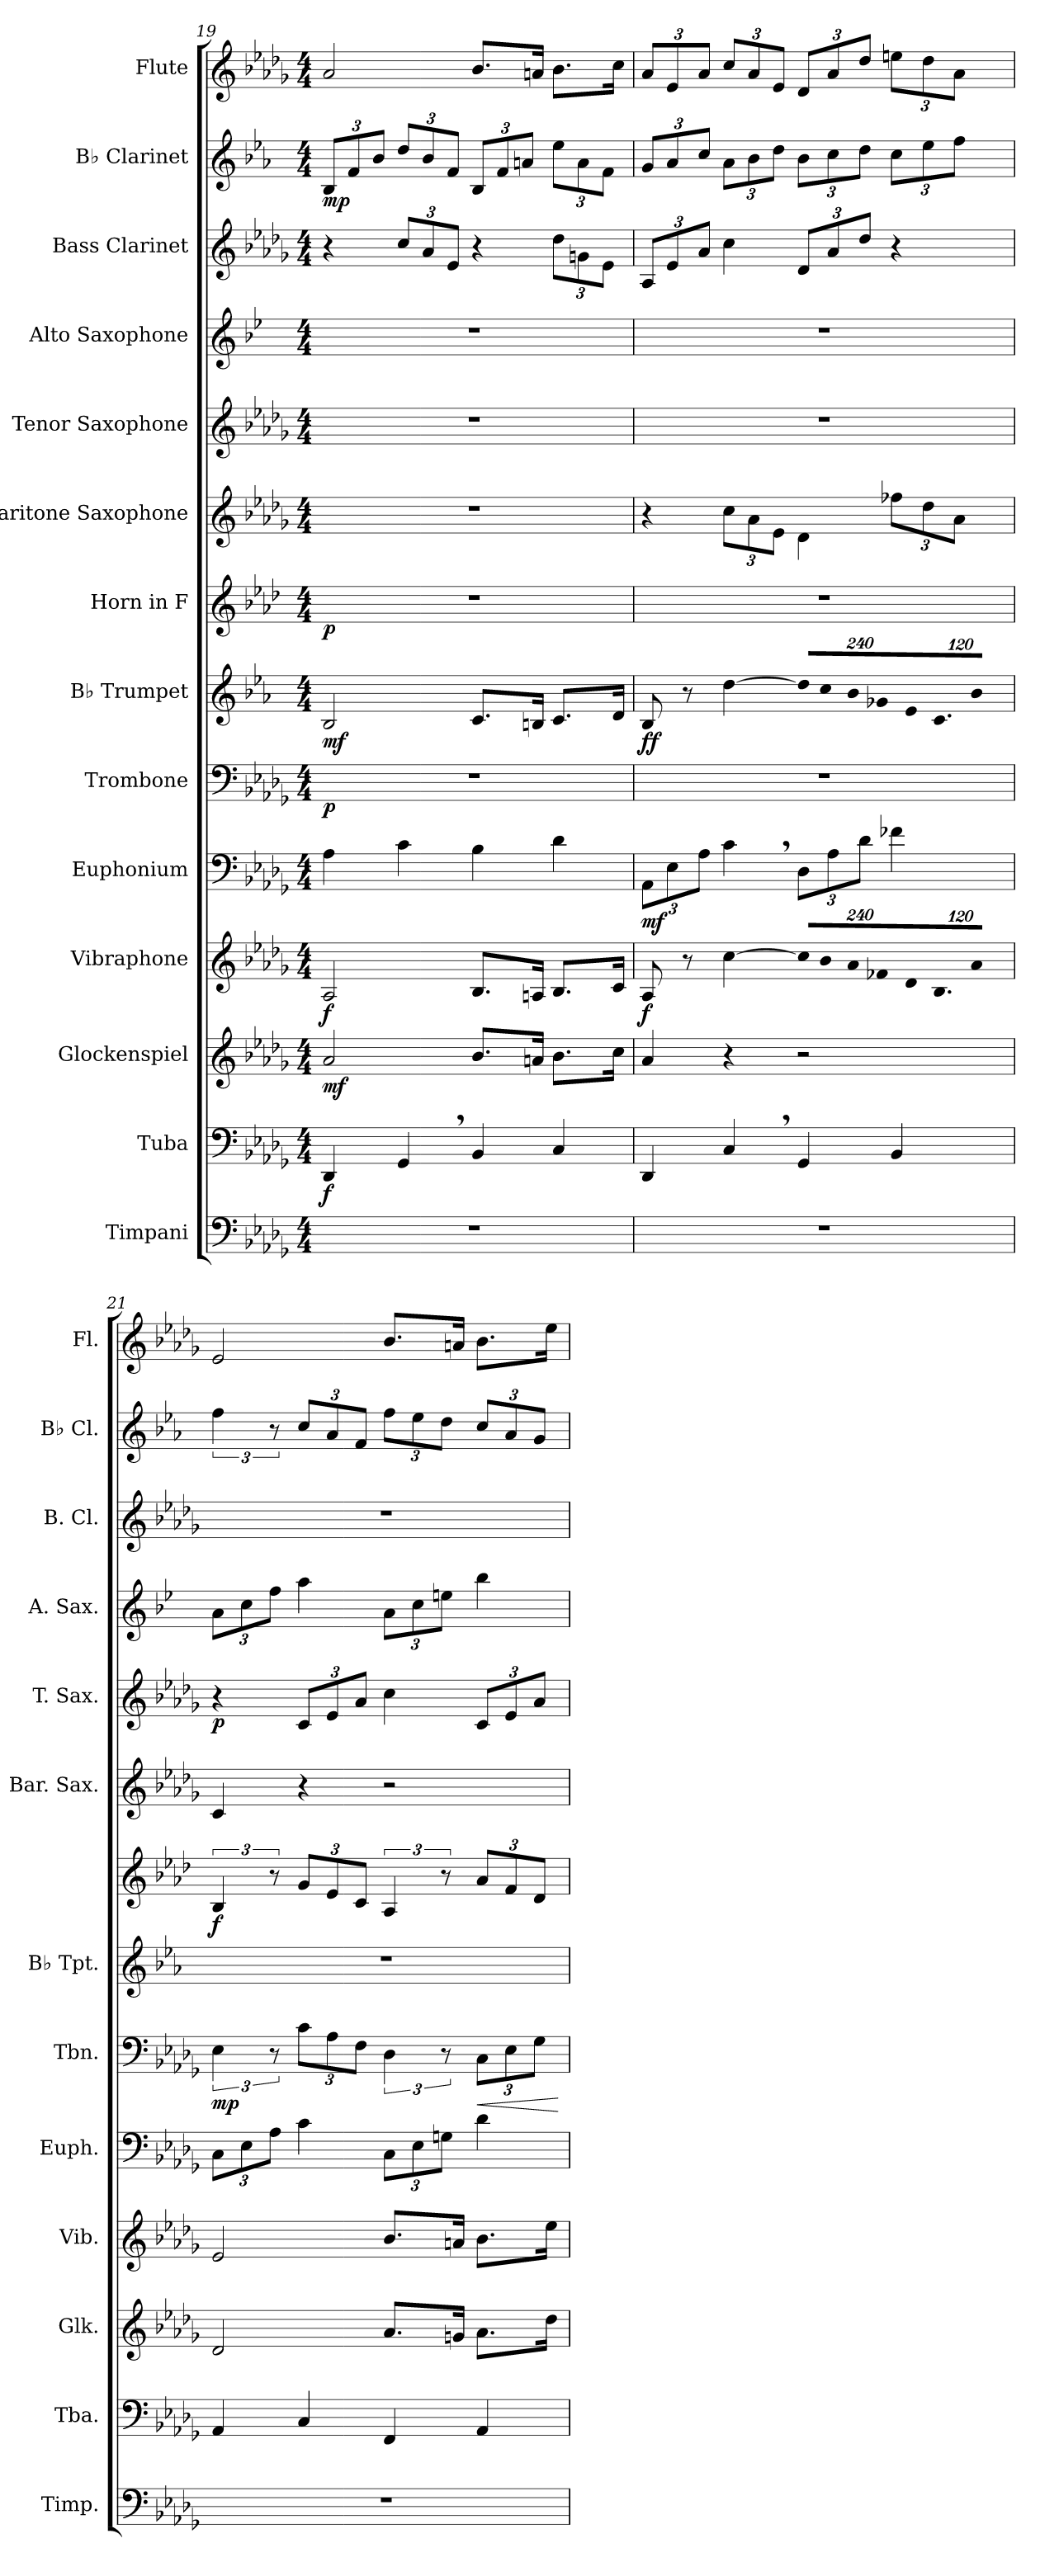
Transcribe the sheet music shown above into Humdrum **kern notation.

**kern	**kern	**dynam	**kern	**dynam	**kern	**dynam	**kern	**dynam	**kern	**dynam	**kern	**dynam	**kern	**dynam	**kern	**kern	**dynam	**kern	**kern	**kern	**dynam	**kern
*part14	*part13	*part13	*part12	*part12	*part11	*part11	*part10	*part10	*part9	*part9	*part8	*part8	*part7	*part7	*part6	*part5	*part5	*part4	*part3	*part2	*part2	*part1
*staff14	*staff13	*staff13	*staff12	*staff12	*staff11	*staff11	*staff10	*staff10	*staff9	*staff9	*staff8	*staff8	*staff7	*staff7	*staff6	*staff5	*staff5	*staff4	*staff3	*staff2	*staff2	*staff1
*I"Timpani	*I"Tuba	*	*I"Glockenspiel	*	*I"Vibraphone	*	*I"Euphonium	*	*I"Trombone	*	*I"B♭ Trumpet	*	*I"Horn in F	*	*I"Baritone Saxophone	*I"Tenor Saxophone	*	*I"Alto Saxophone	*I"Bass Clarinet	*I"B♭ Clarinet	*	*I"Flute
*I'Timp.	*I'Tba.	*	*I'Glk.	*	*I'Vib.	*	*I'Euph.	*	*I'Tbn.	*	*I'B♭ Tpt.	*	*	*	*I'Bar. Sax.	*I'T. Sax.	*	*I'A. Sax.	*I'B. Cl.	*I'B♭ Cl.	*	*I'Fl.
!!LO:PB:g=z
*clefF4	*clefF4	*	*clefG2	*	*clefG2	*	*clefF4	*	*clefF4	*	*clefG2	*	*clefG2	*	*clefG2	*clefG2	*	*clefG2	*clefG2	*clefG2	*	*clefG2
*	*	*	*ITrd-14c-24	*	*	*	*	*	*	*	*ITrd1c2	*	*ITrd4c7	*	*ITrd12c21	*ITrd8c14	*	*ITrd5c9	*ITrd8c14	*ITrd1c2	*	*
*k[b-e-a-d-g-]	*k[b-e-a-d-g-]	*	*k[b-e-a-d-g-]	*	*k[b-e-a-d-g-]	*	*k[b-e-a-d-g-]	*	*k[b-e-a-d-g-]	*	*k[b-e-a-d-g-]	*	*k[b-e-a-d-g-]	*	*k[b-e-a-d-g-]	*k[b-e-a-d-g-]	*	*k[b-e-a-d-g-]	*k[b-e-a-d-g-]	*k[b-e-a-d-g-]	*	*k[b-e-a-d-g-]
*M4/4	*M4/4	*	*M4/4	*	*M4/4	*	*M4/4	*	*M4/4	*	*M4/4	*	*M4/4	*	*M4/4	*M4/4	*	*M4/4	*M4/4	*M4/4	*	*M4/4
*	*	*	*	*	*	*	*	*	*	*	*	*	*	*	*	*	*	*	*	*Xbrackettup	*	*
=19	=19	=19	=19	=19	=19	=19	=19	=19	=19	=19	=19	=19	=19	=19	=19	=19	=19	=19	=19	=19	=19	=19
!	!	!LO:DY:b	!	!LO:DY:b	!	!LO:DY:b	!	!	!	!LO:DY:b	!	!LO:DY:b	!	!LO:DY:b	!	!	!	!	!	!	!LO:DY:b	!
1r	4DD-/	f	2aaa-/	mf	2A-/	f	4A-\	.	1r	p	2A-/	mf	1r	p	1r	1r	.	1r	4r	12A-/L	mp	2a-/
.	.	.	.	.	.	.	.	.	.	.	.	.	.	.	.	.	.	.	.	12e-/	.	.
.	.	.	.	.	.	.	.	.	.	.	.	.	.	.	.	.	.	.	.	12a-/J	.	.
*	*	*	*	*	*	*	*	*	*	*	*	*	*	*	*	*	*	*	*Xbrackettup	*	*	*
.	4GG-,/	.	.	.	.	.	4c\	.	.	.	.	.	.	.	.	.	.	.	12c/L	12cc/L	.	.
.	.	.	.	.	.	.	.	.	.	.	.	.	.	.	.	.	.	.	12A-/	12a-/	.	.
.	.	.	.	.	.	.	.	.	.	.	.	.	.	.	.	.	.	.	12E-/J	12e-/J	.	.
.	4BB-/	.	8.bbb-/L	.	8.B-/L	.	4B-\	.	.	.	8.B-/L	.	.	.	.	.	.	.	4r	12A-/L	.	8.b-/L
.	.	.	.	.	.	.	.	.	.	.	.	.	.	.	.	.	.	.	.	12e-/	.	.
.	.	.	.	.	.	.	.	.	.	.	.	.	.	.	.	.	.	.	.	12gn/J	.	.
.	.	.	16aaan/Jk	.	16An/Jk	.	.	.	.	.	16An/Jk	.	.	.	.	.	.	.	.	.	.	16an/Jk
.	4C/	.	8.bbb-\L	.	8.B-/L	.	4d-\	.	.	.	8.B-/L	.	.	.	.	.	.	.	12d-\L	12dd-\L	.	8.b-\L
.	.	.	.	.	.	.	.	.	.	.	.	.	.	.	.	.	.	.	12Gn\	12g\	.	.
.	.	.	.	.	.	.	.	.	.	.	.	.	.	.	.	.	.	.	12E-\J	12e-\J	.	.
.	.	.	16cccc\Jk	.	16c/Jk	.	.	.	.	.	16c/Jk	.	.	.	.	.	.	.	.	.	.	16cc\Jk
=20	=20	=20	=20	=20	=20	=20	=20	=20	=20	=20	=20	=20	=20	=20	=20	=20	=20	=20	=20	=20	=20	=20
*	*	*	*	*	*	*	*Xbrackettup	*	*	*	*	*	*	*	*	*	*	*	*	*	*	*Xbrackettup
!	!	!	!	!	!	!LO:DY:b	!	!LO:DY:b	!	!	!	!LO:DY:b	!	!	!	!	!	!	!	!	!	!
!	!	!	!	!	!	!	!	!	!	!	!	!LO:DY:n=1:b	!	!	!	!	!	!	!	!	!	!
1r	4DD-/	.	4aaa-/	.	8A-/	f	12AA-\L	mf	1r	.	8A-/	f f	1r	.	4r	1r	.	1r	12AA-/L	12f/L	.	12a-/L
.	.	.	.	.	.	.	12E-\	.	.	.	.	.	.	.	.	.	.	.	12E-/	12g-/	.	12e-/
.	.	.	.	.	8r	.	.	.	.	.	8r	.	.	.	.	.	.	.	.	.	.	.
.	.	.	.	.	.	.	12A-\J	.	.	.	.	.	.	.	.	.	.	.	12A-/J	12b-/J	.	12a-/J
*	*	*	*	*	*	*	*	*	*	*	*	*	*	*	*Xbrackettup	*	*	*	*	*	*	*
.	4C,/	.	4r	.	[4cc\	.	4c,\	.	.	.	[4cc\	.	.	.	12c\L	.	.	.	4c\	12g-\L	.	12cc/L
.	.	.	.	.	.	.	.	.	.	.	.	.	.	.	12A-\	.	.	.	.	12a-\	.	12a-/
.	.	.	.	.	.	.	.	.	.	.	.	.	.	.	12E-\J	.	.	.	.	12cc\J	.	12e-/J
*	*	*	*	*	*Xbrackettup	*	*	*	*	*	*	*	*	*	*	*	*	*	*	*	*	*
!	!	!	!	!	!LO:N:vis=8	!	!	!	!	!	!	!	!	!	!	!	!	!	!	!	!	!
*	*	*	*	*	*	*	*	*	*	*	*Xbrackettup	*	*	*	*	*	*	*	*	*	*	*
!	!	!	!	!	!	!	!	!	!	!	!LO:N:vis=8	!	!	!	!	!	!	!	!	!	!	!
.	4GG-/	.	2r	.	1920%137cc/L]	.	12D-\L	.	.	.	1920%137cc/L]	.	.	.	4D-\	.	.	.	12D-/L	12a-\L	.	12d-/L
!	!	!	!	!	!LO:N:vis=8	!	!	!	!	!	!LO:N:vis=8	!	!	!	!	!	!	!	!	!	!	!
.	.	.	.	.	1920%137b-/	.	.	.	.	.	1920%137b-/	.	.	.	.	.	.	.	.	.	.	.
.	.	.	.	.	.	.	12A-\	.	.	.	.	.	.	.	.	.	.	.	12A-/	12b-\	.	12a-/
!	!	!	!	!	!LO:N:vis=8	!	!	!	!	!	!LO:N:vis=8	!	!	!	!	!	!	!	!	!	!	!
.	.	.	.	.	1920%137a-/	.	.	.	.	.	1920%137a-/	.	.	.	.	.	.	.	.	.	.	.
.	.	.	.	.	.	.	12d-\J	.	.	.	.	.	.	.	.	.	.	.	12d-/J	12cc\J	.	12dd-/J
!	!	!	!	!	!LO:N:vis=8	!	!	!	!	!	!LO:N:vis=8	!	!	!	!	!	!	!	!	!	!	!
.	.	.	.	.	1920%137f-X/	.	.	.	.	.	1920%137f-X/	.	.	.	.	.	.	.	.	.	.	.
.	4BB-/	.	.	.	.	.	4f-X\	.	.	.	.	.	.	.	12f-X\L	.	.	.	4r	12b-\L	.	12een\L
!	!	!	!	!	!LO:N:vis=8	!	!	!	!	!	!LO:N:vis=8	!	!	!	!	!	!	!	!	!	!	!
.	.	.	.	.	1920%137d-/	.	.	.	.	.	1920%137d-/	.	.	.	.	.	.	.	.	.	.	.
.	.	.	.	.	.	.	.	.	.	.	.	.	.	.	12d-\	.	.	.	.	12dd-\	.	12dd-\
!	!	!	!	!	!LO:N:vis=8.	!	!	!	!	!	!LO:N:vis=8.	!	!	!	!	!	!	!	!	!	!	!
.	.	.	.	.	960%103B-/	.	.	.	.	.	960%103B-/	.	.	.	.	.	.	.	.	.	.	.
.	.	.	.	.	.	.	.	.	.	.	.	.	.	.	12A-\J	.	.	.	.	12ee-\J	.	12a-\J
!	!	!	!	!	!LO:N:vis=16	!	!	!	!	!	!LO:N:vis=16	!	!	!	!	!	!	!	!	!	!	!
.	.	.	.	.	640%23a-/Jk	.	.	.	.	.	640%23a-/Jk	.	.	.	.	.	.	.	.	.	.	.
!!LO:PB:g=z
=21	=21	=21	=21	=21	=21	=21	=21	=21	=21	=21	=21	=21	=21	=21	=21	=21	=21	=21	=21	=21	=21	=21
*	*	*	*	*	*	*	*	*	*	*	*	*	*	*	*	*	*	*Xbrackettup	*	*brackettup	*	*
!	!	!	!	!	!	!	!	!	!	!LO:DY:b	!	!	!	!LO:DY:b	!	!	!LO:DY:b	!	!	!	!	!
1r	4AA-/	.	2ddd-/	.	2e-/	.	12C\L	.	6E-\	mp	1r	.	6E-/	f	4C/	4r	p	12c\L	1r	6ee-\	.	2e-/
.	.	.	.	.	.	.	12E-\	.	.	.	.	.	.	.	.	.	.	12e-\	.	.	.	.
.	.	.	.	.	.	.	12A-\J	.	12r	.	.	.	12r	.	.	.	.	12a-\J	.	12r	.	.
*	*	*	*	*	*	*	*	*	*Xbrackettup	*	*	*	*Xbrackettup	*	*	*Xbrackettup	*	*	*	*Xbrackettup	*	*
.	4C/	.	.	.	.	.	4c\	.	12c\L	.	.	.	12c/L	.	4r	12C/L	.	4cc\	.	12b-/L	.	.
.	.	.	.	.	.	.	.	.	12A-\	.	.	.	12A-/	.	.	12E-/	.	.	.	12g-/	.	.
.	.	.	.	.	.	.	.	.	12F\J	.	.	.	12F/J	.	.	12A-/J	.	.	.	12e-/J	.	.
*	*	*	*	*	*	*	*	*	*brackettup	*	*	*	*brackettup	*	*	*	*	*	*	*	*	*
.	4FF/	.	8.aaa-/L	.	8.b-/L	.	12C\L	.	6D-\	.	.	.	6D-/	.	2r	4c\	.	12c\L	.	12ee-\L	.	8.b-/L
.	.	.	.	.	.	.	12E-\	.	.	.	.	.	.	.	.	.	.	12e-\	.	12dd-\	.	.
.	.	.	.	.	.	.	12Gn\J	.	12r	.	.	.	12r	.	.	.	.	12gn\J	.	12cc\J	.	.
.	.	.	16gggn/Jk	.	16an/Jk	.	.	.	.	.	.	.	.	.	.	.	.	.	.	.	.	16an/Jk
*	*	*	*	*	*	*	*	*	*Xbrackettup	*	*	*	*	*	*	*	*	*	*	*	*	*
!	!	!	!	!	!	!	!	!	!	!LO:HP:b	!	!	!	!	!	!	!	!	!	!	!	!
*	*	*	*	*	*	*	*	*	*	*	*	*	*Xbrackettup	*	*	*	*	*	*	*	*	*
.	4AA-/	.	8.aaa-\L	.	8.b-\L	.	4d-\	.	12C\L	<	.	.	12d-/L	.	.	12C/L	.	4dd-\	.	12b-/L	.	8.b-\L
.	.	.	.	.	.	.	.	.	12E-\	.	.	.	12B-/	.	.	12E-/	.	.	.	12g-/	.	.
.	.	.	.	.	.	.	.	.	12G-\J	.	.	.	12G-/J	.	.	12A-/J	.	.	.	12f/J	.	.
.	.	.	16dddd-\Jk	.	16ee-\Jk	.	.	.	.	.	.	.	.	.	.	.	.	.	.	.	.	16ee-\Jk
.	.	.	.	.	.	.	.	.	.	[	.	.	.	.	.	.	.	.	.	.	.	.
=	=	=	=	=	=	=	=	=	=	=	=	=	=	=	=	=	=	=	=	=	=	=
*-	*-	*-	*-	*-	*-	*-	*-	*-	*-	*-	*-	*-	*-	*-	*-	*-	*-	*-	*-	*-	*-	*-
